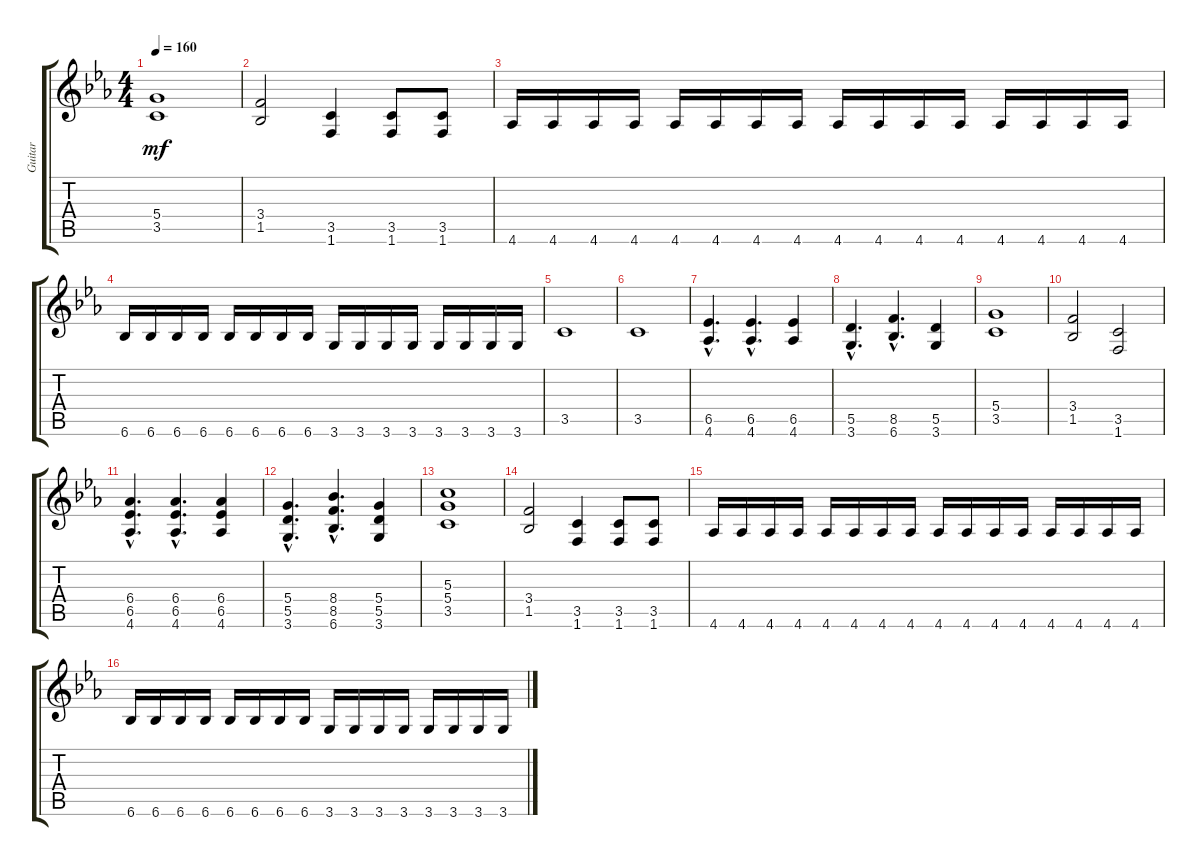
\track ("Guitar" "Guitar") {instrument distortionguitar}
\staff {score tabs}
\tuning (E4 B3 G3 D3 A2 E2) {hide}
\ts (4 4)
\tempo 160
\clef g2
\ks eb
(5.4 3.5).1{dy mf} |
(3.4 1.5).2 (3.5 1.6).4 (3.5 1.6).8 (3.5 1.6).8 |
4.6.16 4.6.16 4.6.16 4.6.16 4.6.16 4.6.16 4.6.16 4.6.16 4.6.16 4.6.16 4.6.16 4.6.16 4.6.16 4.6.16 4.6.16 4.6.16 |
6.6.16 6.6.16 6.6.16 6.6.16 6.6.16 6.6.16 6.6.16 6.6.16 3.6.16 3.6.16 3.6.16 3.6.16 3.6.16 3.6.16 3.6.16 3.6.16 |
3.5.1 |
3.5.1 |
(6.5{hac} 4.6{hac}).4{d} (6.5{hac} 4.6{hac}).4{d} (6.5 4.6).4 |
(5.5{hac} 3.6{hac}).4{d} (8.5{hac} 6.6{hac}).4{d} (5.5 3.6).4 |
(5.4 3.5).1 |
(3.4 1.5).2 (3.5 1.6).2 |
(6.4{hac} 6.5{hac} 4.6{hac}).4{d} (6.4{hac} 6.5{hac} 4.6{hac}).4{d} (6.4 6.5 4.6).4 |
(5.4{hac} 5.5{hac} 3.6{hac}).4{d} (8.4{hac} 8.5{hac} 6.6{hac}).4{d} (5.4 5.5 3.6).4 |
(5.3 5.4 3.5).1 |
(3.4 1.5).2 (3.5 1.6).4 (3.5 1.6).8 (3.5 1.6).8 |
4.6.16 4.6.16 4.6.16 4.6.16 4.6.16 4.6.16 4.6.16 4.6.16 4.6.16 4.6.16 4.6.16 4.6.16 4.6.16 4.6.16 4.6.16 4.6.16 |
6.6.16 6.6.16 6.6.16 6.6.16 6.6.16 6.6.16 6.6.16 6.6.16 3.6.16 3.6.16 3.6.16 3.6.16 3.6.16 3.6.16 3.6.16 3.6.16
